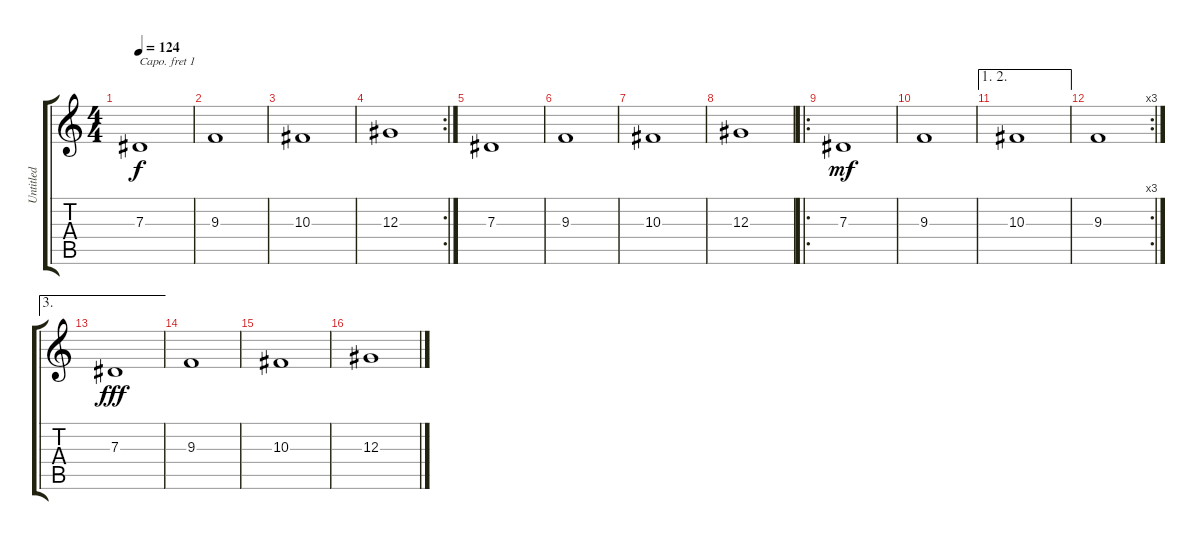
\track ("Untitled" "Untitled") {instrument synthvoice}
\staff {score tabs}
\capo 1
\tuning (E4 B3 G3 D3 A2 E2) {hide}
\ts (4 4)
\tempo 124
\clef g2
\ks c
7.3.1{dy f} |
9.3.1 |
10.3.1 |
\rc 2
12.3.1 |
7.3.1 |
9.3.1 |
10.3.1 |
12.3.1 |
\ro
7.3.1{dy mf} |
9.3.1 |
\ae (1 2)
10.3.1 |
\rc 3
9.3.1 |
\ae 3
7.3.1{dy fff} |
9.3.1 |
10.3.1 |
12.3.1
